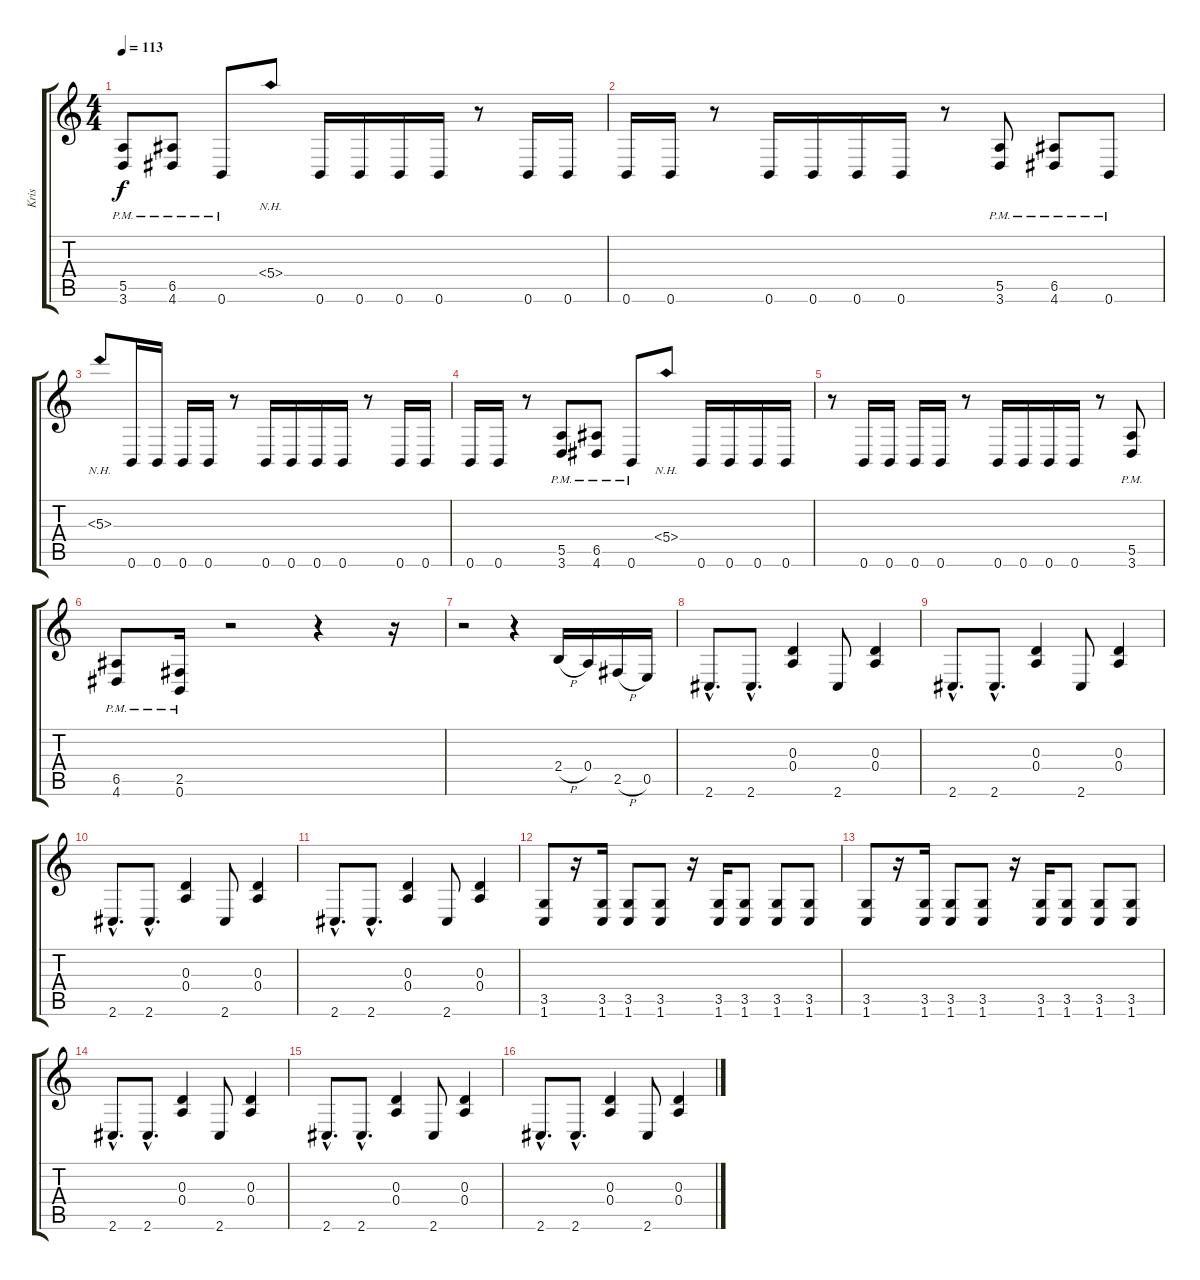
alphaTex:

\track ("Kris" "Kris") {instrument distortionguitar}
\staff {score tabs}
\tuning (B3 Gb3 D3 A2 E2 B1) {hide}
\ts (4 4)
\tempo 113
\clef g2
\ks c
(5.5{pm} 3.6{pm}).8{dy f} (6.5{pm} 4.6{pm}).8 0.6{pm}.8 5.4{nh}.8 0.6.16 0.6.16 0.6.16 0.6.16 r.8 0.6.16 0.6.16 |
0.6.16 0.6.16 r.8 0.6.16 0.6.16 0.6.16 0.6.16 r.8 (5.5{pm} 3.6{pm}).8 (6.5{pm} 4.6{pm}).8 0.6{pm}.8 |
5.3{nh}.8 0.6.16 0.6.16 0.6.16 0.6.16 r.8 0.6.16 0.6.16 0.6.16 0.6.16 r.8 0.6.16 0.6.16 |
0.6.16 0.6.16 r.8 (5.5{pm} 3.6{pm}).8 (6.5{pm} 4.6{pm}).8 0.6{pm}.8 5.4{nh}.8 0.6.16 0.6.16 0.6.16 0.6.16 |
r.8 0.6.16 0.6.16 0.6.16 0.6.16 r.8 0.6.16 0.6.16 0.6.16 0.6.16 r.8 (5.5{pm} 3.6{pm}).8 |
(6.5{pm} 4.6{pm}).8 (2.5{pm} 0.6{pm}).16 r.2 r.4 r.16 |
r.2 r.4 2.4{h}.16 0.4.16 2.5{h}.16 0.5.16 |
2.6{hac}.8{d} 2.6{hac}.8{d} (0.3 0.4).4 2.6.8 (0.3 0.4).4 |
2.6{hac}.8{d} 2.6{hac}.8{d} (0.3 0.4).4 2.6.8 (0.3 0.4).4 |
2.6{hac}.8{d} 2.6{hac}.8{d} (0.3 0.4).4 2.6.8 (0.3 0.4).4 |
2.6{hac}.8{d} 2.6{hac}.8{d} (0.3 0.4).4 2.6.8 (0.3 0.4).4 |
(3.5 1.6).8 r.16 (3.5 1.6).16 (3.5 1.6).8 (3.5 1.6).8 r.16 (3.5 1.6).16 (3.5 1.6).8 (3.5 1.6).8 (3.5 1.6).8 |
(3.5 1.6).8 r.16 (3.5 1.6).16 (3.5 1.6).8 (3.5 1.6).8 r.16 (3.5 1.6).16 (3.5 1.6).8 (3.5 1.6).8 (3.5 1.6).8 |
2.6{hac}.8{d} 2.6{hac}.8{d} (0.3 0.4).4 2.6.8 (0.3 0.4).4 |
2.6{hac}.8{d} 2.6{hac}.8{d} (0.3 0.4).4 2.6.8 (0.3 0.4).4 |
2.6{hac}.8{d} 2.6{hac}.8{d} (0.3 0.4).4 2.6.8 (0.3 0.4).4
